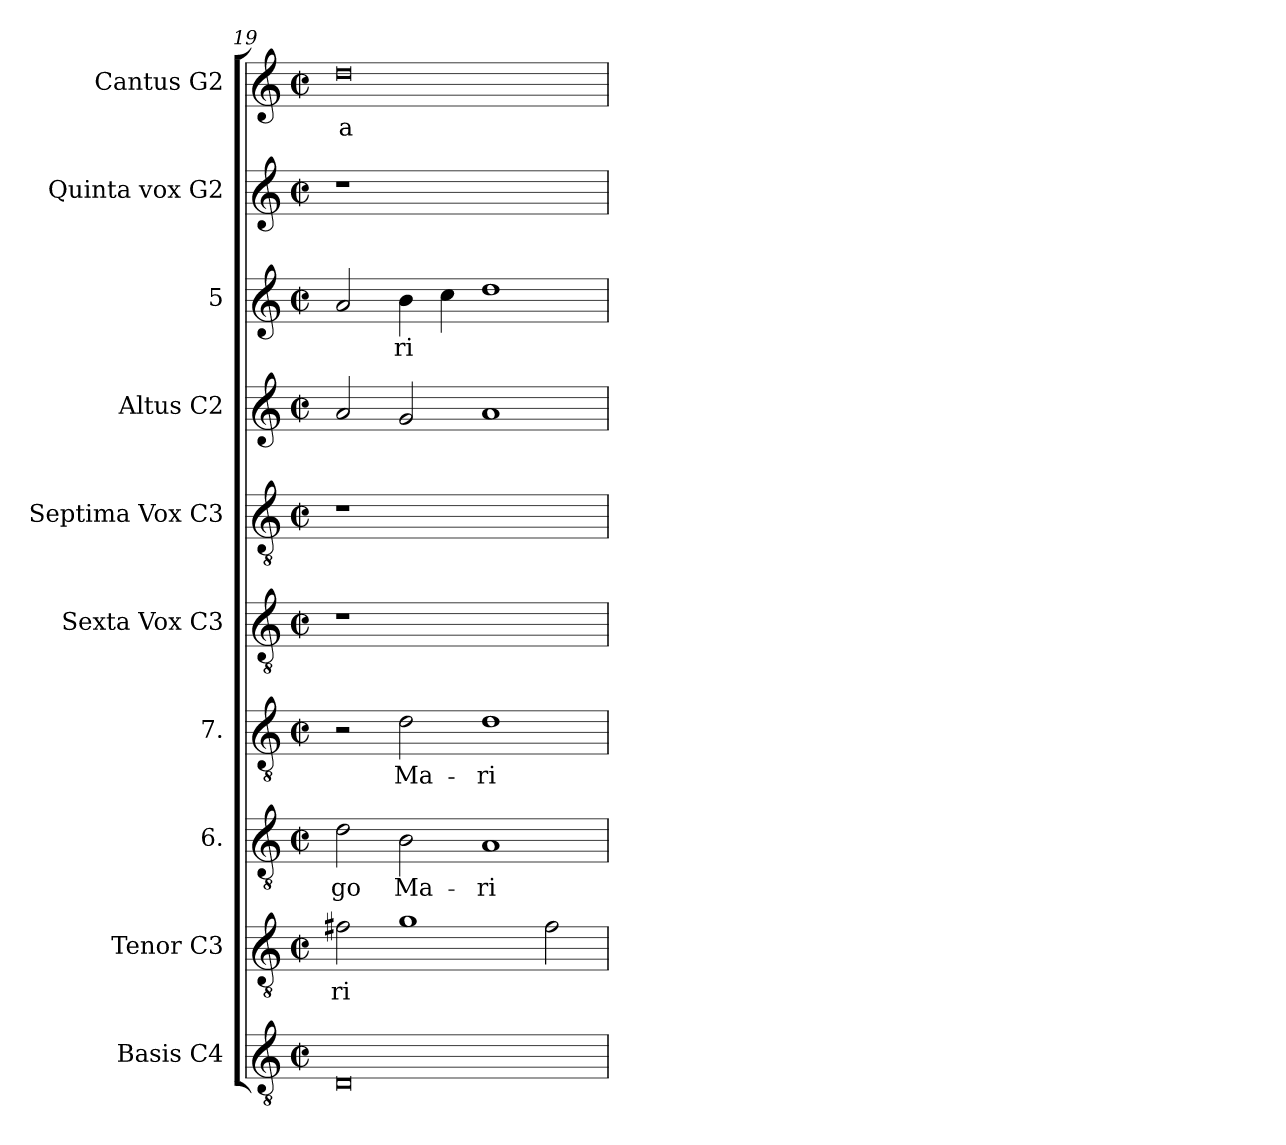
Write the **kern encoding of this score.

**kern	**text	**kern	**text	**kern	**text	**kern	**text	**kern	**kern	**kern	**text	**kern	**text	**kern	**kern	**text
*part10	*part10	*part9	*part9	*part8	*part8	*part7	*part7	*part6	*part5	*part4	*part4	*part3	*part3	*part2	*part1	*part1
*staff10	*staff10	*staff9	*staff9	*staff8	*staff8	*staff7	*staff7	*staff6	*staff5	*staff4	*staff4	*staff3	*staff3	*staff2	*staff1	*staff1
*I"Basis  C4	*	*I"Tenor  C3	*	*I"6.	*	*I"7.	*	*I"Sexta Vox  C3	*I"Septima  Vox C3	*I"Altus  C2	*	*I"5	*	*I"Quinta vox  G2	*I"Cantus  G2	*
*I'B	*	*I'T	*	*	*	*	*	*	*	*I'A	*	*	*	*	*I'C	*
*clefGv2	*	*clefGv2	*	*clefGv2	*	*clefGv2	*	*clefGv2	*clefGv2	*clefG2	*	*clefG2	*	*clefG2	*clefG2	*
*k[]	*	*k[]	*	*k[]	*	*k[]	*	*k[]	*k[]	*k[]	*	*k[]	*	*k[]	*k[]	*
*C:	*	*C:	*	*C:	*	*C:	*	*C:	*C:	*C:	*	*C:	*	*C:	*C:	*
*M2/2	*	*M2/2	*	*M2/2	*	*M2/2	*	*M2/2	*M2/2	*M2/2	*	*M2/2	*	*M2/2	*M2/2	*
*met(c|)	*	*met(c|)	*	*met(c|)	*	*met(c|)	*	*met(c|)	*met(c|)	*met(c|)	*	*met(c|)	*	*met(c|)	*met(c|)	*
=19	=19	=19	=19	=19	=19	=19	=19	=19	=19	=19	=19	=19	=19	=19	=19	=19
!	!LO:LY:b:cj	!	!LO:LY:b:cj	!	!LO:LY:b:cj	!	!	!	!	!	!LO:LY:b:cj	!	!LO:LY:b:cj	!	!	!LO:LY:b:cj
0D	--	2f#X\	-ri-	2d\	-go	2r	.	1r	1r	2a/	--	2a/	--	1r	0dd	-a
!	!	!	!LO:LY:b:cj	!	!LO:LY:b:cj	!	!LO:LY:b:cj	!	!	!	!LO:LY:b:cj	!	!LO:LY:b:cj	!	!	!
.	.	1g	--	2B\	Ma-	2d\	Ma-	.	.	2g/	--	4b\	-ri-	.	.	.
!	!	!	!	!	!	!	!	!	!	!	!	!	!LO:LY:b:cj	!	!	!
.	.	.	.	.	.	.	.	.	.	.	.	4cc\	--	.	.	.
!	!	!	!	!	!LO:LY:b:cj	!	!LO:LY:b:cj	!	!	!	!LO:LY:b:cj	!	!LO:LY:b:cj	!	!	!
.	.	.	.	1A	-ri-	1d	-ri-	1ryy	1ryy	1a	--	1dd	--	1ryy	.	.
!	!	!	!LO:LY:b:cj	!	!	!	!	!	!	!	!	!	!	!	!	!
.	.	2f#\	--	.	.	.	.	.	.	.	.	.	.	.	.	.
=	=	=	=	=	=	=	=	=	=	=	=	=	=	=	=	=
*-	*-	*-	*-	*-	*-	*-	*-	*-	*-	*-	*-	*-	*-	*-	*-	*-
